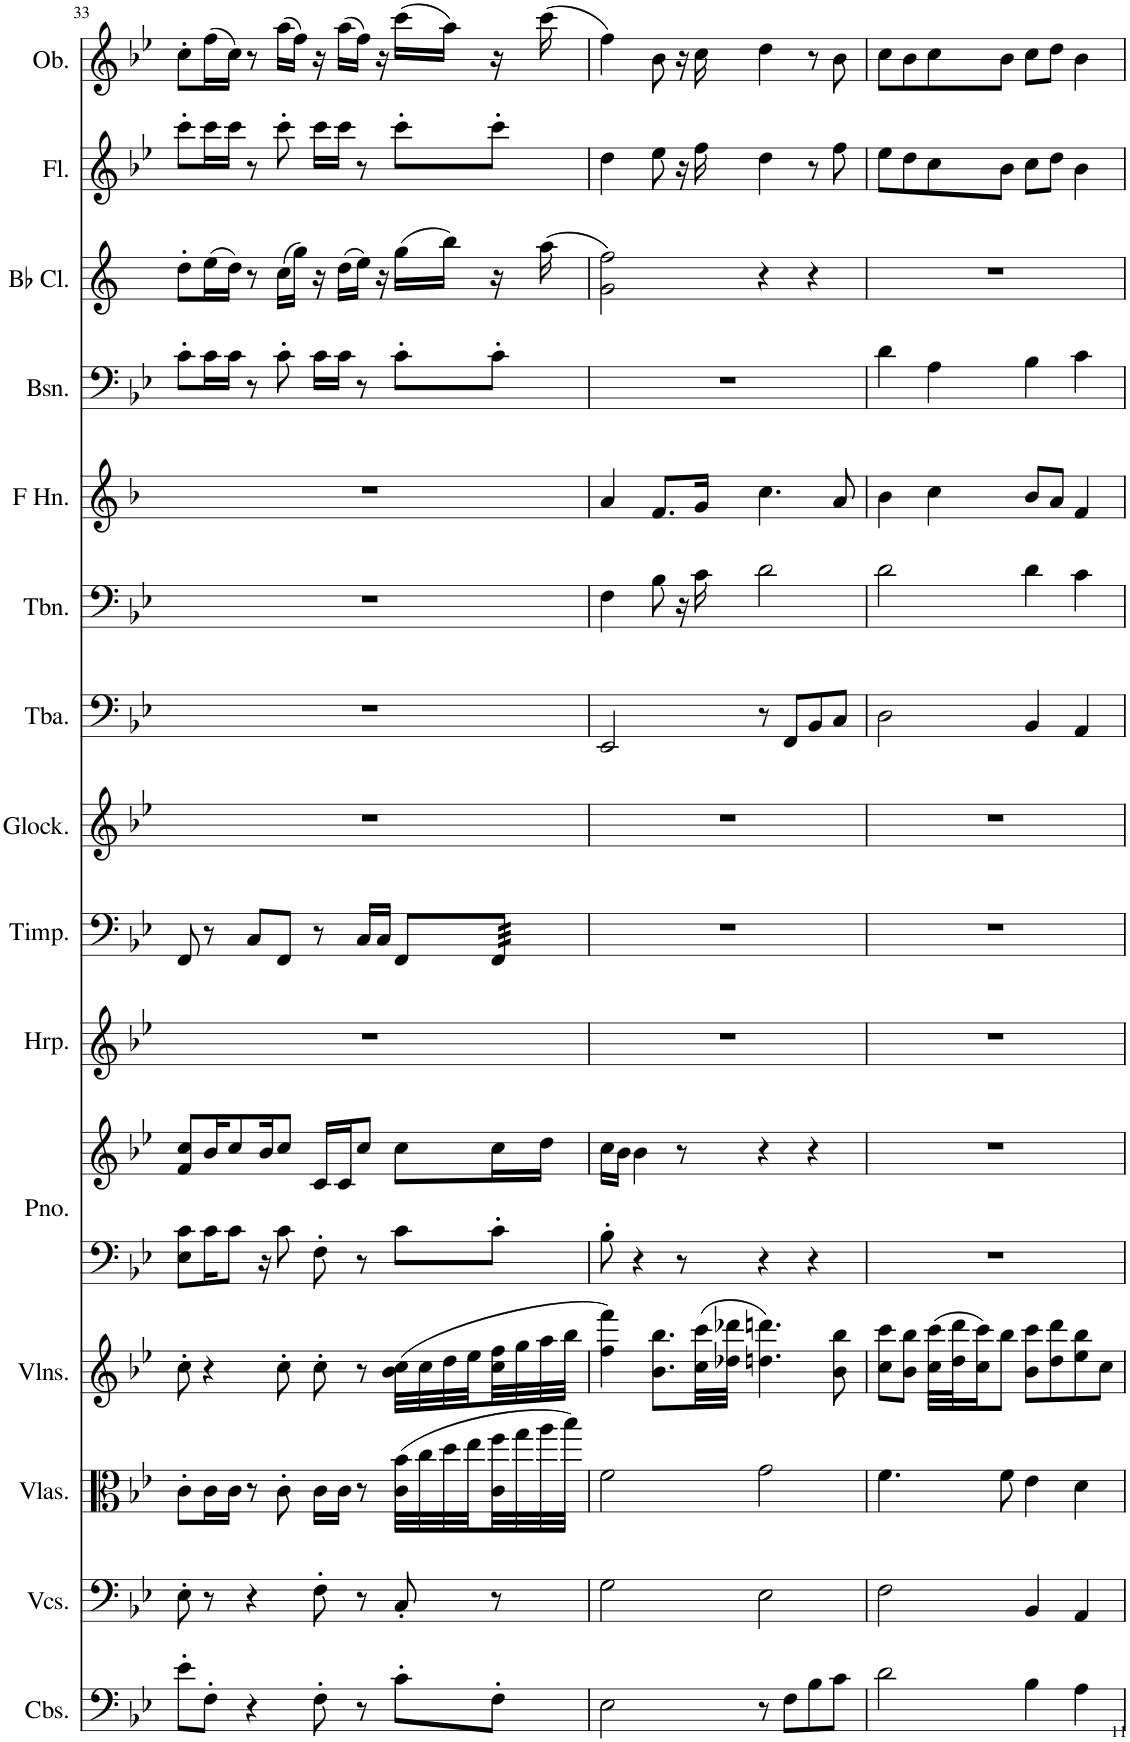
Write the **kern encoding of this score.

**kern	**kern	**kern	**kern	**kern	**kern	**kern	**kern	**kern	**kern	**kern	**kern	**kern	**kern	**kern	**kern
*part15	*part14	*part13	*part12	*part11	*part11	*part10	*part9	*part8	*part7	*part6	*part5	*part4	*part3	*part2	*part1
*staff16	*staff15	*staff14	*staff13	*staff12	*staff11	*staff10	*staff9	*staff8	*staff7	*staff6	*staff5	*staff4	*staff3	*staff2	*staff1
*I"Contrabasses	*I"Violoncellos	*I"Violas	*I"Violins	*I"Piano	*	*I"Harp	*I"Timpani	*I"Glockenspiel	*I"Tuba	*I"Trombone	*I"Horn in F	*I"Bassoon	*I"Bb Clarinet	*I"Flute	*I"Oboe
*I'Cbs.	*I'Vcs.	*I'Vlas.	*I'Vlns.	*I'Pno.	*	*I'Hrp.	*I'Timp.	*I'Glock.	*I'Tba.	*I'Tbn.	*	*I'Bsn.	*I'Bb Cl.	*I'Fl.	*I'Ob.
!!LO:PB:g=z
*clefF4	*clefF4	*clefC3	*clefG2	*clefF4	*clefG2	*clefG2	*clefF4	*clefG2	*clefF4	*clefF4	*clefG2	*clefF4	*clefG2	*clefG2	*clefG2
*Trd7c12	*	*	*	*	*	*	*	*Trd-14c-24	*	*	*Trd4c7	*	*Trd1c2	*	*
*k[b-e-]	*k[b-e-]	*k[b-e-]	*k[b-e-]	*k[b-e-]	*k[b-e-]	*k[b-e-]	*k[b-e-]	*k[b-e-]	*k[b-e-]	*k[b-e-]	*k[b-]	*k[b-e-]	*k[]	*k[b-e-]	*k[b-e-]
*M4/4	*M4/4	*M4/4	*M4/4	*M4/4	*M4/4	*M4/4	*M4/4	*M4/4	*M4/4	*M4/4	*M4/4	*M4/4	*M4/4	*M4/4	*M4/4
=33	=33	=33	=33	=33	=33	=33	=33	=33	=33	=33	=33	=33	=33	=33	=33
8e-'\L	8E-'\	8c'\L	8cc'\	8E-\ 8c\L	8f/ 8cc/L	1r	8FF/	1r	1r	1r	1r	8c'\L	8dd'\L	8ccc'\L	8cc'\L
8F'\J	8r	16c\L	4r	16c\K	16b-/K	.	8r	.	.	.	.	16c\L	(16ee\L	16ccc\L	(16ff\L
.	.	16c\JJ	.	8c\J	8cc/	.	.	.	.	.	.	16c\JJ	16dd\JJ)	16ccc\JJ	16cc\JJ)
4r	4r	8r	.	.	.	.	8C/L	.	.	.	.	8r	8r	8r	8r
.	.	.	.	16r	16b-/K	.	.	.	.	.	.	.	.	.	.
.	.	8c'\	8cc'\	8c\	8cc/J	.	8FF/J	.	.	.	.	8c'\	(16cc\LL	8ccc'\	(16aa\LL
.	.	.	.	.	.	.	.	.	.	.	.	.	16gg\JJ)	.	16ff\JJ)
8F'\	8F'\	16c\LL	8cc'\	8F'\	16c/LL	.	8r	.	.	.	.	16c\LL	16r	16ccc\LL	16r
.	.	16c\JJ	.	.	16c/J	.	.	.	.	.	.	16c\JJ	(16dd\LL	16ccc\JJ	(16aa\LL
8r	8r	8r	8r	8r	8cc/J	.	16C/LL	.	.	.	.	8r	16ee\JJ)	8r	16ff\JJ)
.	.	.	.	.	.	.	16C/JJ	.	.	.	.	.	16r	.	16r
8c'\L	8C'/	(32c\ 32b-\LLL	(32b-\ 32cc\LLL	8c\L	8cc\L	.	8FF/L	.	.	.	.	8c'\L	(16gg\LL	8ccc'\L	(16ccc\LL
.	.	32cc\	32cc\	.	.	.	.	.	.	.	.	.	.	.	.
.	.	32dd\	32dd\	.	.	.	.	.	.	.	.	.	16bb\JJ)	.	16aa\JJ)
.	.	32ee-\	32ee-\	.	.	.	.	.	.	.	.	.	.	.	.
*	*	*	*	*	*	*	*tremolo	*	*	*	*	*	*	*	*
8F'\J	8r	32c\ 32ff\	32cc\ 32ff\	8c'\J	16cc\L	.	64FF/	.	.	.	.	8c'\J	16r	8ccc'\J	16r
.	.	.	.	.	.	.	64FF/	.	.	.	.	.	.	.	.
.	.	32gg\	32gg\	.	.	.	64FF/	.	.	.	.	.	.	.	.
.	.	.	.	.	.	.	64FF/	.	.	.	.	.	.	.	.
.	.	32aa\	32aa\	.	16dd\JJ	.	64FF/	.	.	.	.	.	(16aa\	.	(16ccc\
.	.	.	.	.	.	.	64FF/	.	.	.	.	.	.	.	.
.	.	32bb-\JJJ)	32bb-\JJJ	.	.	.	64FF/	.	.	.	.	.	.	.	.
.	.	.	.	.	.	.	64FF/JJJJ	.	.	.	.	.	.	.	.
*	*	*	*	*	*	*	*Xtremolo	*	*	*	*	*	*	*	*
=34	=34	=34	=34	=34	=34	=34	=34	=34	=34	=34	=34	=34	=34	=34	=34
2E-\	2G\	2f\	4ff\ 4fff\)	8B-'\	16cc\LL	1r	1r	1r	2EE-/	4F\	4a/	1r	2g\ 2ff\)	4dd\	4ff\)
.	.	.	.	.	16b-\JJ	.	.	.	.	.	.	.	.	.	.
.	.	.	.	4r	4b-\	.	.	.	.	.	.	.	.	.	.
.	.	.	8.b-\ 8.bb-\L	.	.	.	.	.	.	8B-\	8.f/L	.	.	8ee-\	8b-\
.	.	.	.	8r	8r	.	.	.	.	16r	.	.	.	16r	16r
.	.	.	(32cc\ 32ccc\LL	.	.	.	.	.	.	16c\	16g/Jk	.	.	16ff\	16cc\
.	.	.	32dd-X\ 32ddd-X\JJJ	.	.	.	.	.	.	.	.	.	.	.	.
8r	2E-\	2g\	4.ddn\ 4.dddn\)	4r	4r	.	.	.	8r	2d\	4.cc\	.	4r	4dd\	4dd\
8F\L	.	.	.	.	.	.	.	.	8FF/L	.	.	.	.	.	.
8B-\	.	.	.	4r	4r	.	.	.	8BB-/	.	.	.	4r	8r	8r
8c\J	.	.	8b-\ 8bb-\	.	.	.	.	.	8C/J	.	8a/	.	.	8ff\	8b-\
=35	=35	=35	=35	=35	=35	=35	=35	=35	=35	=35	=35	=35	=35	=35	=35
2d\	2F\	4.f\	8cc\ 8ccc\L	1r	1r	1r	1r	1r	2D\	2d\	4b-\	4d\	1r	8ee-\L	8cc\L
.	.	.	8b-\ 8bb-\J	.	.	.	.	.	.	.	.	.	.	8dd\	8b-\
.	.	.	(32cc\ 32ccc\LLL	.	.	.	.	.	.	.	4cc\	4A\	.	8cc\	8cc\
.	.	.	32dd\ 32ddd\J	.	.	.	.	.	.	.	.	.	.	.	.
.	.	.	16cc\ 16ccc\J)	.	.	.	.	.	.	.	.	.	.	.	.
.	.	8f\	8bb-\J	.	.	.	.	.	.	.	.	.	.	8b-\J	8b-\J
4B-\	4BB-/	4e-\	8b-\ 8ccc\L	.	.	.	.	.	4BB-/	4d\	8b-/L	4B-\	.	8cc\L	8cc\L
.	.	.	8dd\ 8ddd\	.	.	.	.	.	.	.	8a/J	.	.	8dd\J	8dd\J
4A\	4AA/	4d\	8ee-\ 8bb-\	.	.	.	.	.	4AA/	4c\	4f/	4c\	.	4b-\	4b-\
.	.	.	8cc\J	.	.	.	.	.	.	.	.	.	.	.	.
=	=	=	=	=	=	=	=	=	=	=	=	=	=	=	=
*-	*-	*-	*-	*-	*-	*-	*-	*-	*-	*-	*-	*-	*-	*-	*-
